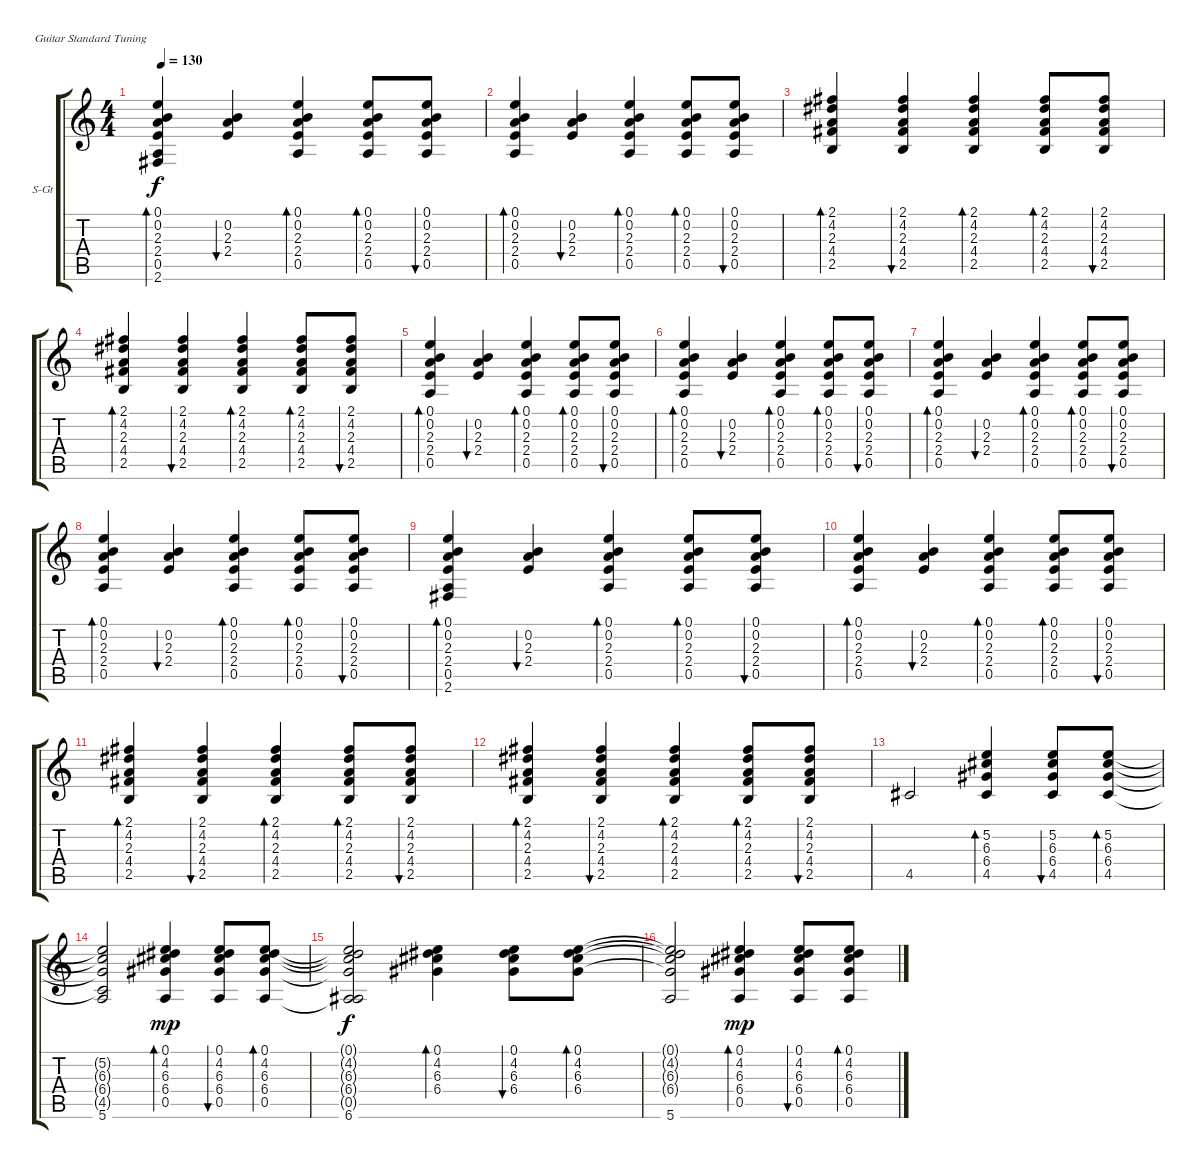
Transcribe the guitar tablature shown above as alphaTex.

\bracketExtendMode groupsimilarinstruments
\firstSystemTrackNameOrientation horizontal
\otherSystemsTrackNameOrientation horizontal
\track ("Guitarra Ritmica" "S-Gt") {instrument acousticguitarsteel}
\staff {score tabs}
\tuning (E4 B3 G3 D3 A2 E2)
\ts (4 4)
\tempo 130
\clef g2
\ks c
(0.1 0.2 2.3 2.4 0.5 2.6).4{bd 120 dy f} (0.2 2.3 2.4).4{bu 120} (0.1 0.2 2.3 2.4 0.5).4{bd 120} (0.1 0.2 2.3 2.4 0.5).8{bd 120} (0.1 0.2 2.3 2.4 0.5).8{bu 120} |
(0.1 0.2 2.3 2.4 0.5).4{bd 120} (0.2 2.3 2.4).4{bu 120} (0.1 0.2 2.3 2.4 0.5).4{bd 120} (0.1 0.2 2.3 2.4 0.5).8{bd 120} (0.1 0.2 2.3 2.4 0.5).8{bu 120} |
(2.1 4.2 2.3 4.4 2.5).4{bd 120} (2.1 4.2 2.3 4.4 2.5).4{bu 120} (2.1 4.2 2.3 4.4 2.5).4{bd 120} (2.1 4.2 2.3 4.4 2.5).8{bd 120} (2.1 4.2 2.3 4.4 2.5).8{bu 120} |
(2.1 4.2 2.3 4.4 2.5).4{bd 120} (2.1 4.2 2.3 4.4 2.5).4{bu 120} (2.1 4.2 2.3 4.4 2.5).4{bd 120} (2.1 4.2 2.3 4.4 2.5).8{bd 120} (2.1 4.2 2.3 4.4 2.5).8{bu 120} |
(0.1 0.2 2.3 2.4 0.5).4{bd 120} (0.2 2.3 2.4).4{bu 120} (0.1 0.2 2.3 2.4 0.5).4{bd 120} (0.1 0.2 2.3 2.4 0.5).8{bd 120} (0.1 0.2 2.3 2.4 0.5).8{bu 120} |
(0.1 0.2 2.3 2.4 0.5).4{bd 120} (0.2 2.3 2.4).4{bu 120} (0.1 0.2 2.3 2.4 0.5).4{bd 120} (0.1 0.2 2.3 2.4 0.5).8{bd 120} (0.1 0.2 2.3 2.4 0.5).8{bu 120} |
(0.1 0.2 2.3 2.4 0.5).4{bd 120} (0.2 2.3 2.4).4{bu 120} (0.1 0.2 2.3 2.4 0.5).4{bd 120} (0.1 0.2 2.3 2.4 0.5).8{bd 120} (0.1 0.2 2.3 2.4 0.5).8{bu 120} |
(0.1 0.2 2.3 2.4 0.5).4{bd 120} (0.2 2.3 2.4).4{bu 120} (0.1 0.2 2.3 2.4 0.5).4{bd 120} (0.1 0.2 2.3 2.4 0.5).8{bd 120} (0.1 0.2 2.3 2.4 0.5).8{bu 120} |
(0.1 0.2 2.3 2.4 0.5 2.6).4{bd 120} (0.2 2.3 2.4).4{bu 120} (0.1 0.2 2.3 2.4 0.5).4{bd 120} (0.1 0.2 2.3 2.4 0.5).8{bd 120} (0.1 0.2 2.3 2.4 0.5).8{bu 120} |
(0.1 0.2 2.3 2.4 0.5).4{bd 120} (0.2 2.3 2.4).4{bu 120} (0.1 0.2 2.3 2.4 0.5).4{bd 120} (0.1 0.2 2.3 2.4 0.5).8{bd 120} (0.1 0.2 2.3 2.4 0.5).8{bu 120} |
(2.1 4.2 2.3 4.4 2.5).4{bd 120} (2.1 4.2 2.3 4.4 2.5).4{bu 120} (2.1 4.2 2.3 4.4 2.5).4{bd 120} (2.1 4.2 2.3 4.4 2.5).8{bd 120} (2.1 4.2 2.3 4.4 2.5).8{bu 120} |
(2.1 4.2 2.3 4.4 2.5).4{bd 120} (2.1 4.2 2.3 4.4 2.5).4{bu 120} (2.1 4.2 2.3 4.4 2.5).4{bd 120} (2.1 4.2 2.3 4.4 2.5).8{bd 120} (2.1 4.2 2.3 4.4 2.5).8{bu 120} |
4.5.2 (5.2 6.3 6.4 4.5).4{bd 60} (5.2 6.3 6.4 4.5).8{bu 30} (5.2 6.3 6.4 4.5).8{bd 60} |
(5.2{t} 6.3{t} 6.4{t} 4.5{t} 5.6).2 (0.1 4.2 6.3 6.4 0.5).4{bd 60 dy mp} (0.1 4.2 6.3 6.4 0.5).8{bu 30} (0.1 4.2 6.3 6.4 0.5).8{bd 60} |
(0.1{t} 4.2{t} 6.3{t} 6.4{t} 0.5{t} 6.6).2{dy f} (0.1 4.2 6.3 6.4).4{bd 60} (0.1 4.2 6.3 6.4).8{bu 60} (0.1 4.2 6.3 6.4).8{bd 60} |
(0.1{t} 4.2{t} 6.3{t} 6.4{t} 5.6).2 (0.1 4.2 6.3 6.4 0.5).4{bd 60 dy mp} (0.1 4.2 6.3 6.4 0.5).8{bu 30} (0.1 4.2 6.3 6.4 0.5).8{bd 60}
